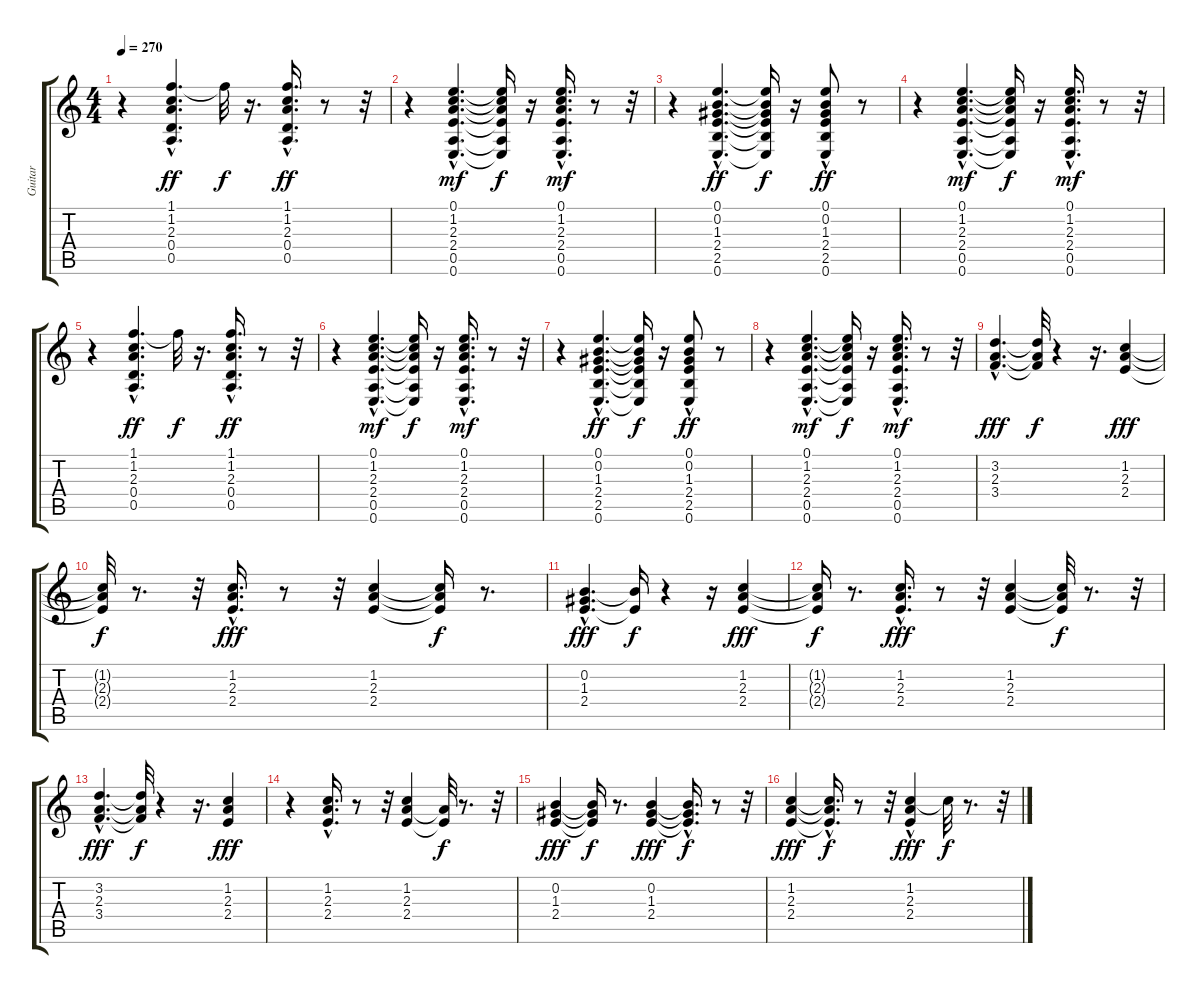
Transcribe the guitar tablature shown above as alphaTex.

\track ("Guitar" "Guitar") {instrument acousticguitarnylon}
\staff {score tabs}
\tuning (E4 B3 G3 D3 A2 E2) {hide}
\ts (4 4)
\tempo 270
\clef g2
\ks c
r.4{dy mf} (1.1{hac} 1.2{hac} 2.3{hac} 0.4{hac} 0.5{hac}).4{d dy ff} 1.1{t}.32{dy f} r.16{d} (1.1 1.2 2.3 0.4{hac} 0.5{hac}).16{d dy ff} r.8 r.32 |
r.4 (0.1{hac} 1.2{hac} 2.3{hac} 2.4{hac} 0.5{hac} 0.6{hac}).4{d dy mf} (0.1{t} 1.2{t} 2.3{t} 2.4{t} 0.5{t} 0.6{t}).16{dy f} r.16 (0.1{hac} 1.2 2.3 2.4{hac} 0.5{hac} 0.6{hac}).16{d dy mf} r.8 r.32 |
r.4 (0.1{hac} 0.2{hac} 1.3{hac} 2.4{hac} 2.5{hac} 0.6{hac}).4{d dy ff} (0.1{t} 0.2{t} 1.3{t} 2.4{t} 2.5{t} 0.6{t}).16{dy f} r.16 (0.1{hac} 0.2 1.3 2.4{hac} 2.5 0.6{hac}).8{dy ff} r.8 |
r.4 (0.1{hac} 1.2{hac} 2.3{hac} 2.4{hac} 0.5{hac} 0.6{hac}).4{d dy mf} (0.1{t} 1.2{t} 2.3{t} 2.4{t} 0.5{t} 0.6{t}).16{dy f} r.16 (0.1{hac} 1.2 2.3 2.4{hac} 0.5{hac} 0.6{hac}).16{d dy mf} r.8 r.32 |
r.4 (1.1{hac} 1.2{hac} 2.3{hac} 0.4{hac} 0.5{hac}).4{d dy ff} 1.1{t}.32{dy f} r.16{d} (1.1 1.2 2.3 0.4{hac} 0.5{hac}).16{d dy ff} r.8 r.32 |
r.4 (0.1{hac} 1.2{hac} 2.3{hac} 2.4{hac} 0.5{hac} 0.6{hac}).4{d dy mf} (0.1{t} 1.2{t} 2.3{t} 2.4{t} 0.5{t} 0.6{t}).16{dy f} r.16 (0.1{hac} 1.2 2.3 2.4{hac} 0.5{hac} 0.6{hac}).16{d dy mf} r.8 r.32 |
r.4 (0.1{hac} 0.2{hac} 1.3{hac} 2.4{hac} 2.5{hac} 0.6{hac}).4{d dy ff} (0.1{t} 0.2{t} 1.3{t} 2.4{t} 2.5{t} 0.6{t}).16{dy f} r.16 (0.1{hac} 0.2 1.3 2.4{hac} 2.5 0.6{hac}).8{dy ff} r.8 |
r.4 (0.1{hac} 1.2{hac} 2.3{hac} 2.4{hac} 0.5{hac} 0.6{hac}).4{d dy mf} (0.1{t} 1.2{t} 2.3{t} 2.4{t} 0.5{t} 0.6{t}).16{dy f} r.16 (0.1{hac} 1.2 2.3 2.4{hac} 0.5{hac} 0.6{hac}).16{d dy mf} r.8 r.32 |
(3.2{hac} 2.3{hac} 3.4{hac}).4{d dy fff} (3.2{t} 2.3{t} 3.4{t}).32{dy f} r.4 r.16{d} (1.2 2.3 2.4).4{dy fff} |
(1.2{t} 2.3{t} 2.4{t}).32{dy f} r.8{d} r.32 (1.2{hac} 2.3{hac} 2.4).16{d dy fff} r.8 r.32 (1.2 2.3 2.4).4 (1.2{t} 2.3{t} 2.4{t}).16{dy f} r.8{d} |
(0.2{hac} 1.3{hac} 2.4{hac}).4{d dy fff} (0.2{t} 2.4{t}).16{dy f} r.4 r.16 (1.2 2.3 2.4).4{dy fff} |
(1.2{t} 2.3{t} 2.4{t}).16{dy f} r.8{d} (1.2{hac} 2.3{hac} 2.4{hac}).16{d dy fff} r.8 r.32 (1.2 2.3 2.4).4 (1.2{t} 2.3{t} 2.4{t}).32{dy f} r.8{d} r.32 |
(3.2{hac} 2.3{hac} 3.4{hac}).4{d dy fff} (3.2{t} 2.3{t} 3.4{t}).32{dy f} r.4 r.16{d} (1.2 2.3 2.4).4{dy fff} |
r.4 (1.2{hac} 2.3{hac} 2.4).16{d} r.8 r.32 (1.2 2.3 2.4).4 (2.3{t} 2.4{t}).32{dy f} r.8{d} r.32 |
(0.2 1.3 2.4).4{dy fff} (0.2{t} 1.3{t} 2.4{t}).16{dy f} r.8{d} (0.2 1.3 2.4).4{dy fff} (0.2{hac t} 1.3{hac t} 2.4{hac t}).16{d dy f} r.8 r.32 |
(1.2 2.3 2.4).4{dy fff} (1.2{hac t} 2.3{hac t} 2.4{t}).16{d dy f} r.8 r.32 (1.2 2.3 2.4{hac}).4{dy fff} 1.2{t}.32{dy f} r.8{d} r.32
